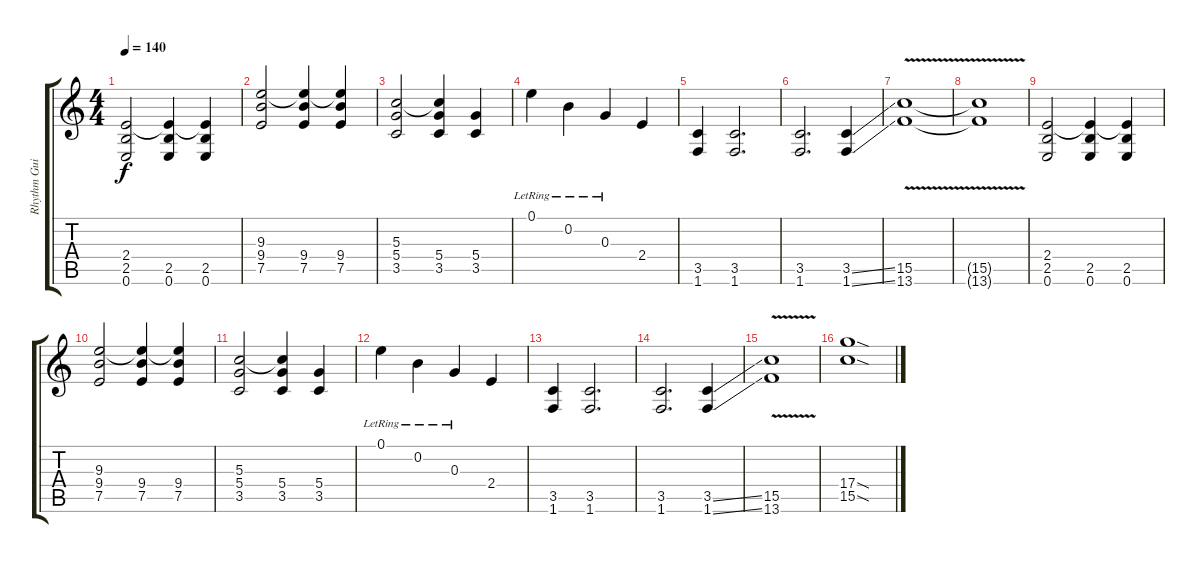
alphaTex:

\track ("Rhythm Guitar" "Rhythm Gui") {instrument distortionguitar}
\staff {score tabs}
\tuning (E4 B3 G3 D3 A2 E2) {hide}
\ts (4 4)
\tempo 140
\clef g2
\ks c
(2.4 2.5 0.6).2{dy f} (2.4{t} 2.5 0.6).4 (2.4{t} 2.5 0.6).4 |
(9.3 9.4 7.5).2 (9.3{t} 9.4 7.5).4 (9.3{t} 9.4 7.5).4 |
(5.3 5.4 3.5).2 (5.3{t} 5.4 3.5).4 (5.4 3.5).4 |
0.1{lr}.4 0.2{lr}.4 0.3{lr}.4 2.4.4 |
(3.5 1.6).4 (3.5 1.6).2{d} |
(3.5 1.6).2{d} (3.5{ss} 1.6{ss}).4 |
(15.5{v} 13.6{v}).1 |
(15.5{t} 13.6{t}).1 |
(2.4 2.5 0.6).2 (2.4{t} 2.5 0.6).4 (2.4{t} 2.5 0.6).4 |
(9.3 9.4 7.5).2 (9.3{t} 9.4 7.5).4 (9.3{t} 9.4 7.5).4 |
(5.3 5.4 3.5).2 (5.3{t} 5.4 3.5).4 (5.4 3.5).4 |
0.1{lr}.4 0.2{lr}.4 0.3{lr}.4 2.4.4 |
(3.5 1.6).4 (3.5 1.6).2{d} |
(3.5 1.6).2{d} (3.5{ss} 1.6{ss}).4 |
(15.5{v} 13.6{v}).1 |
(17.4{sod} 15.5{sod}).1
